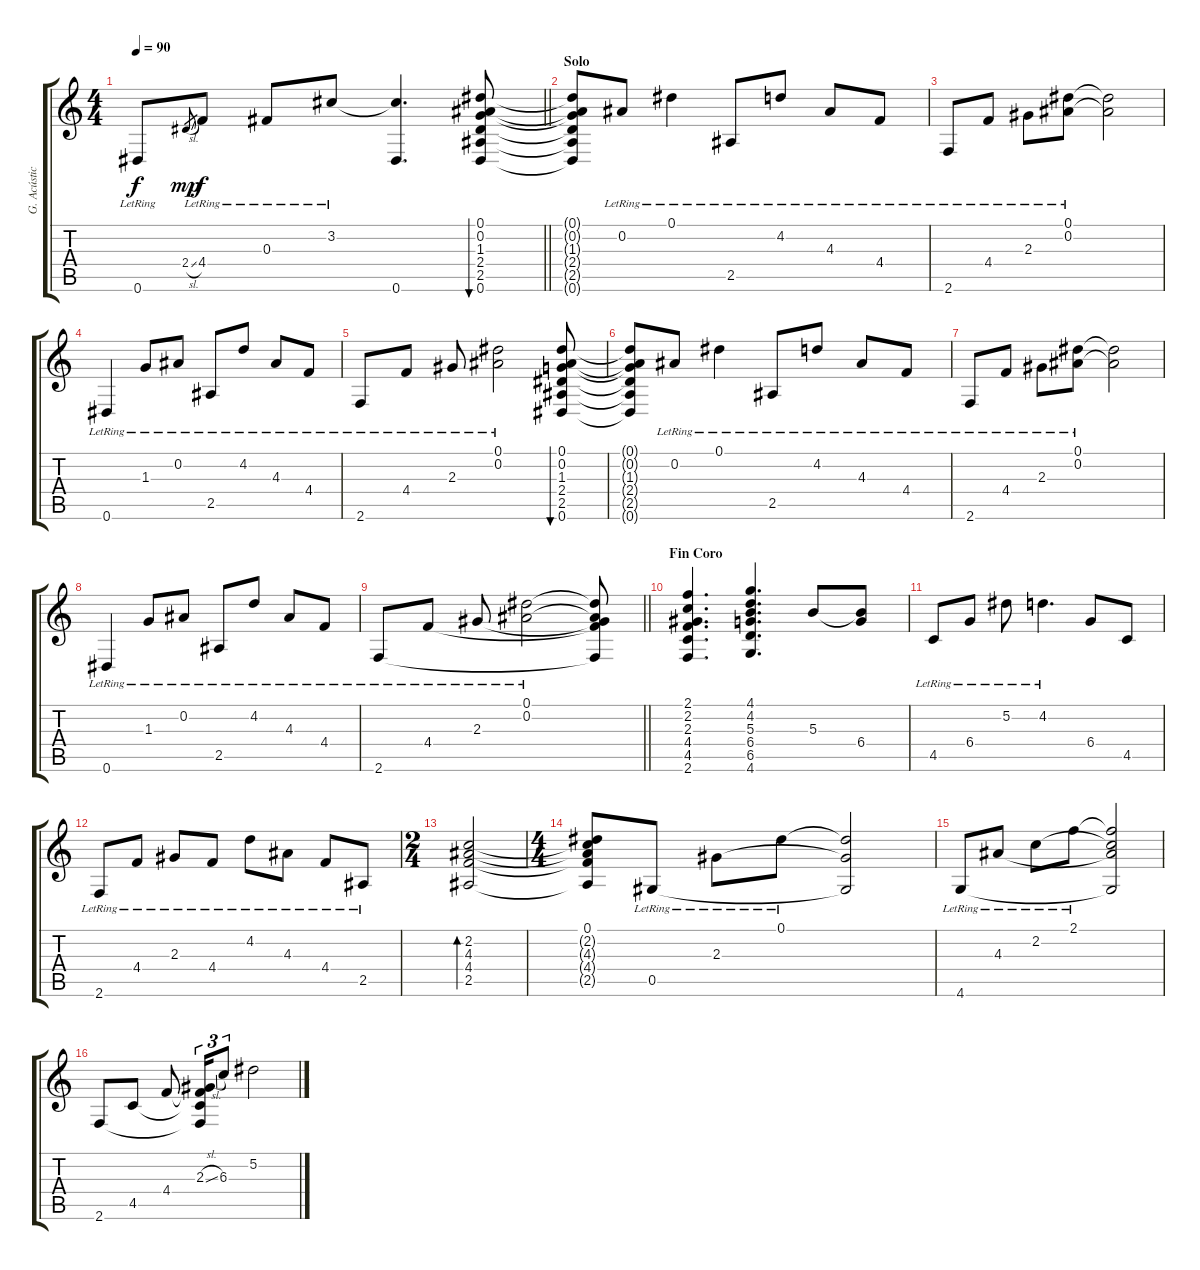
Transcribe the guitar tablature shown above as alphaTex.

\track ("G. Acústica 1" "G. Acústic") {instrument acousticguitarsteel}
\staff {score tabs}
\tuning (Eb4 Bb3 Gb3 Db3 Ab2 Eb2) {hide}
\ts (4 4)
\tempo 90
\clef g2
\barLineRight lightlight
\ks c
0.6{lr}.8{dy f} 2.4{sl}.8{gr dy mp} 4.4{lr}.8{dy f} 0.3{lr}.8 3.2{lr}.8 (3.2{t} 0.6).4{d} (0.1 0.2 1.3 2.4 2.5 0.6).8{bu 240} |
\section ("" "Solo")
(0.1{t} 0.2{t} 1.3{t} 2.4{t} 2.5{t} 0.6{t}).8 0.2{lr}.8 0.1{lr}.4 2.5{lr}.8 4.2{lr}.8 4.3{lr}.8 4.4{lr}.8 |
2.6{lr}.8 4.4{lr}.8 2.3{lr}.8 (0.1{lr} 0.2{lr}).8 (0.1{t} 0.2{t}).2 |
0.6{lr}.4 1.3{lr}.8 0.2{lr}.8 2.5{lr}.8 4.2{lr}.8 4.3{lr}.8 4.4{lr}.8 |
2.6{lr}.8 4.4{lr}.8 2.3{lr}.8 (0.1{lr} 0.2{lr}).2 (0.1 0.2 1.3 2.4 2.5 0.6).8{bu 240} |
(0.1{t} 0.2{t} 1.3{t} 2.4{t} 2.5{t} 0.6{t}).8 0.2{lr}.8 0.1{lr}.4 2.5{lr}.8 4.2{lr}.8 4.3{lr}.8 4.4{lr}.8 |
2.6{lr}.8 4.4{lr}.8 2.3{lr}.8 (0.1{lr} 0.2{lr}).8 (0.1{t} 0.2{t}).2 |
0.6{lr}.4 1.3{lr}.8 0.2{lr}.8 2.5{lr}.8 4.2{lr}.8 4.3{lr}.8 4.4{lr}.8 |
\barLineRight lightlight
2.6{lr}.8 4.4{lr}.8 2.3{lr}.8 (0.1{lr} 0.2{lr}).2 (0.1{t} 0.2{t} 2.3{t} 4.4{t} 2.6{t}).8 |
\section ("" "Fin Coro")
(2.1 2.2 2.3 4.4 4.5 2.6).4{d} (4.1 4.2 5.3 6.4 6.5 4.6).4{d} 5.3.8 (5.3{t} 6.4).8 |
4.5{lr}.8 6.4{lr}.8 5.2{lr}.8 4.2{lr}.4{d} 6.4.8 4.5.8 |
2.6{lr}.8 4.4{lr}.8 2.3{lr}.8 4.4{lr}.8 4.2{lr}.8 4.3{lr}.8 4.4{lr}.8 2.5{lr}.8 |
\ts (2 4)
(2.2 4.3 4.4 2.5).2{bd 240} |
\ts (4 4)
(0.1 2.2{t} 4.3{t} 4.4{t} 2.5{t}).8 0.5{lr}.8 2.3{lr}.8 0.1{lr}.8 (0.1{t} 2.3{t} 0.5{t}).2 |
4.6{lr}.8 4.3{lr}.8 2.2{lr}.8 2.1{lr}.8 (2.1{t} 2.2{t} 4.3{t} 4.6{t}).2 |
2.6.8 4.5.8 4.4.8 (2.3{sl} 4.4{t} 4.5{t} 2.6{t}).16{tu (3 2)} 6.3.8{tu (3 2)} 5.2.2
